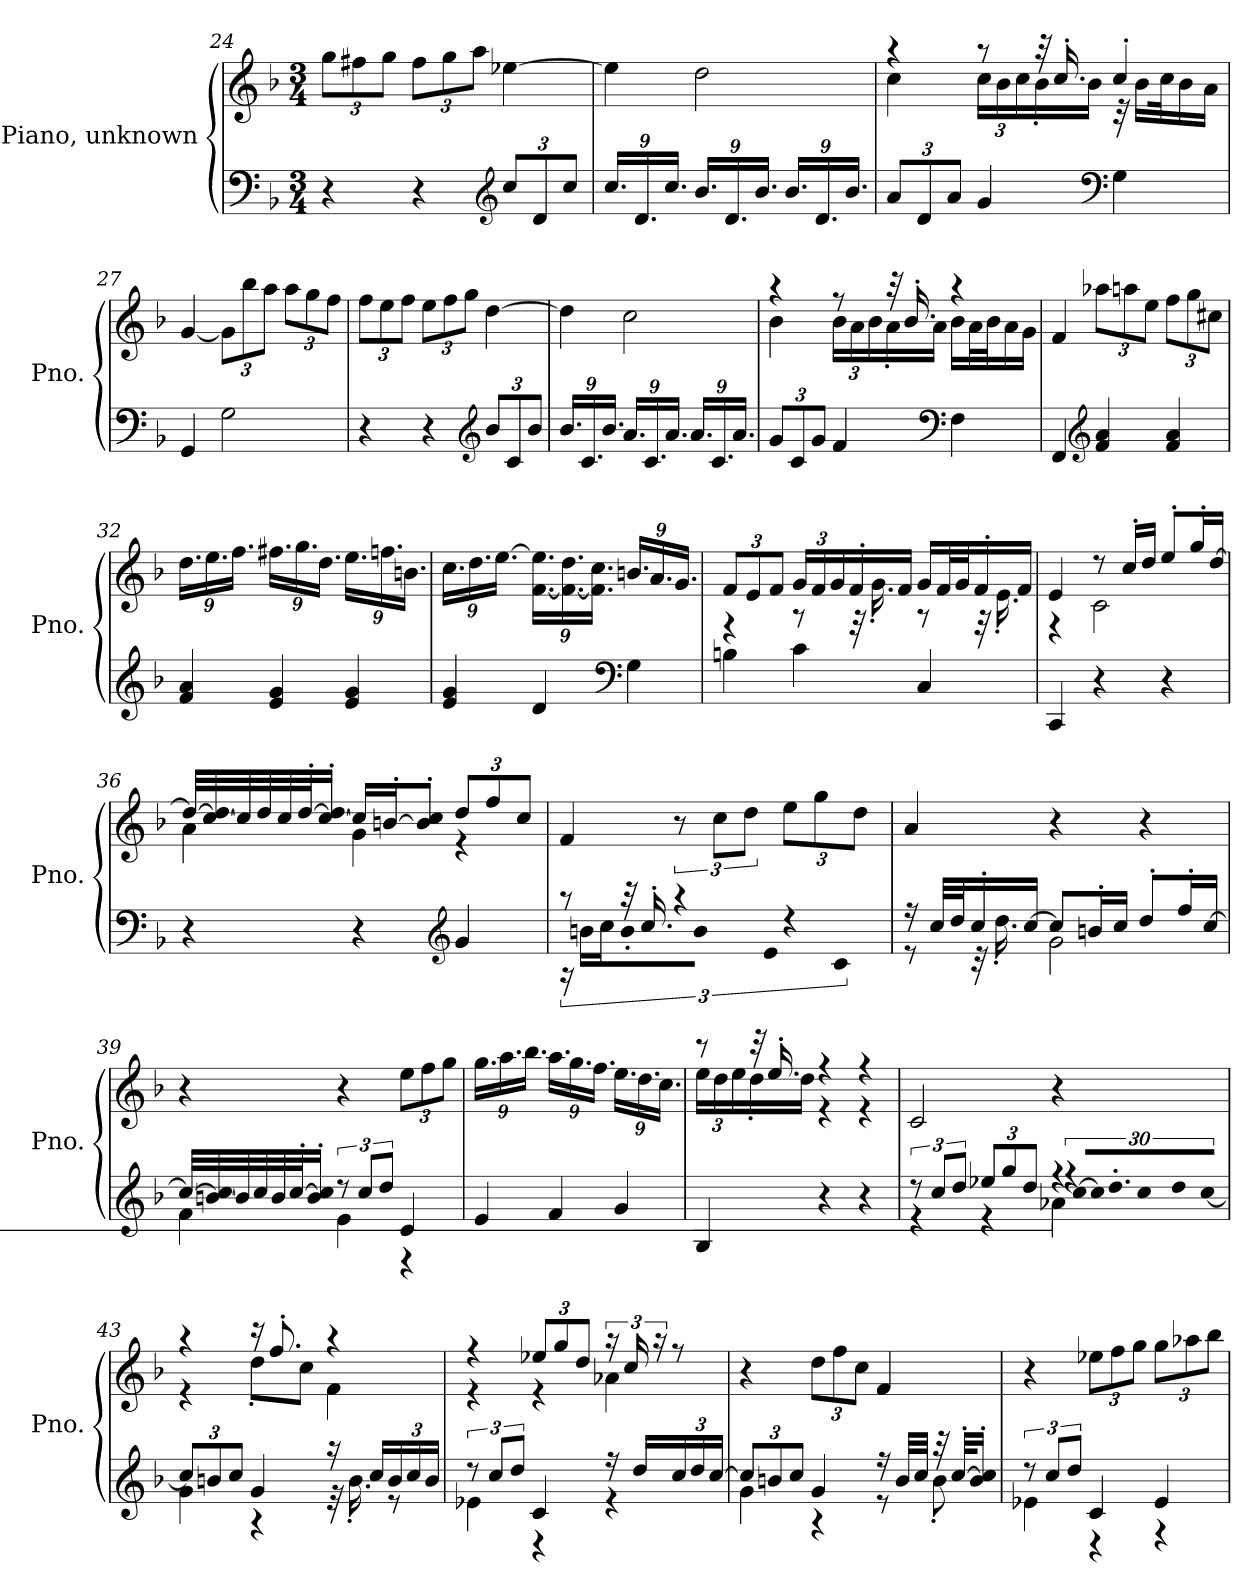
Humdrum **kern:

**kern	**kern
*part1	*part1
*staff2	*staff1
*I"Piano, unknown	*
*I'Pno.	*
*clefF4	*clefG2
*k[b-]	*k[b-]
*M3/4	*M3/4
*	*Xbrackettup
=24	=24
4r	12gg\L
.	12ff#X\
.	12gg\J
4r	12ff#\L
.	12gg\
.	12aa\J
*clefG2	*
*Xbrackettup	*
12cc/L	[4ee-X\
12d/	.
12cc/J	.
!!LO:LB:g=z
=25	=25
18.cc/LL	4ee-\]
18.d/	.
18.cc/JJ	.
18.b-/LL	2dd\
18.d/	.
18.b-/JJ	.
18.b-/LL	.
18.d/	.
18.b-/JJ	.
=26	=26
*	*^
12a/L	4r	4cc\
12d/	.	.
12a/J	.	.
4g/	8r	24cc\LL
.	.	24b-\
.	.	24cc\
.	32r	16b-'\
.	16.cc'/	.
.	.	16b-\JJ
*clefF4	*	*
4G\	4cc'/	32r
.	.	16b-\LL
.	.	32cc\K
.	.	16b-\
.	.	16a\JJ
*	*v	*v
=27	=27
4GG/	[4g/
2G\	12g\L]
.	12bb-\
.	12aa\J
.	12aa\L
.	12gg\
.	12ff\J
!!LO:LB:g=z
=28	=28
4r	12ff\L
.	12ee\
.	12ff\J
4r	12ee\L
.	12ff\
.	12gg\J
*clefG2	*
12b-/L	[4dd\
12c/	.
12b-/J	.
=29	=29
18.b-/LL	4dd\]
18.c/	.
18.b-/JJ	.
18.a/LL	2cc\
18.c/	.
18.a/JJ	.
18.a/LL	.
18.c/	.
18.a/JJ	.
=30	=30
*	*^
12g/L	4r	4b-\
12c/	.	.
12g/J	.	.
4f/	8r	24b-\LL
.	.	24a\
.	.	24b-\
.	32r	16a'\
.	16.b-'/	.
.	.	16a\JJ
*clefF4	*	*
4F\	4r	16b-\LL
.	.	32a\L
.	.	32b-\J
.	.	16a\
.	.	16g\JJ
*	*v	*v
!!LO:LB:g=z
=31	=31
4FF/	4f/
*clefG2	*
4f/ 4a/	12aa-X\L
.	12aan\
.	12ee\J
4f/ 4a/	12ff\L
.	12gg\
.	12cc#X\J
=32	=32
4f/ 4a/	18.dd\LL
.	18.ee\
.	18.ff\JJ
4e/ 4g/	18.ff#X\LL
.	18.gg\
.	18.dd\JJ
4e/ 4g/	18.ee\LL
.	18.ffn\
.	18.bn\JJ
=33	=33
4e/ 4g/	18.cc\LL
.	18.dd\
.	[18.ee\JJ
4d/	[18.f\ 18.ee\]LL
.	18.f\_ 18.dd\
.	18.f\] 18.cc\JJ
*clefF4	*
4G\	18.bn/LL
.	18.a/
.	18.g/JJ
!!LO:PB:g=z
=34	=34
*	*^
4Bn\	12f/L	4r
.	12e/	.
.	12f/J	.
4c\	24g/LL	8r
.	24f/	.
.	24g/	.
.	16f'/	32r
.	.	16.g'\
.	16f/JJ	.
4C/	16g/LL	8r
.	32f/L	.
.	32g/J	.
.	16f'/	32r
.	.	16.e'\
.	16f/JJ	.
=35	=35	=35
4CC/	4e/	4r
4r	8r	2c\
.	16cc'/LL	.
.	16dd/JJ	.
4r	8ee'/L	.
.	16gg'/L	.
.	[16dd/JJ	.
=36	=36	=36
4r	32dd/LLL_	4a\
.	[32cc/ 32dd/]	.
.	32cc/]	.
.	32dd/	.
.	32cc/	.
.	[32dd'/J	.
.	[16cc/' 16dd/]'JJ	.
4r	16cc/LL]	4g\
.	[16bn'/J	.
.	8b/]' 8cc/'J	.
*clefG2	*	*
4g/	12dd/L	4r
.	12ff/	.
.	12cc/J	.
*	*v	*v
!!LO:LB:g=z
=37	=37
*^	*
*	*brackettup	*
8r	24r	4f/
.	24bn\LL	.
.	24cc\	.
32r	16b'\	.
16.cc'/	.	.
.	16b\JJ	.
*	*	*brackettup
4r	4e\	12r
.	.	12cc\L
.	.	12dd\J
*	*	*Xbrackettup
4r	4c\	12ee\L
.	.	12gg\
.	.	12dd\J
=38	=38	=38
16r	8r	4a/
32cc/LLL	.	.
32dd/J	.	.
16cc'/	32r	.
.	16.dd'\	.
[16cc/JJ	.	.
8cc/L]	2g\	4r
16bn'/L	.	.
16cc/JJ	.	.
8dd'/L	.	4r
16ff'/L	.	.
[16cc/JJ	.	.
=39	=39	=39
32cc/LLL_	4f\	4r
[32bn/ 32cc/]	.	.
32b/]	.	.
32cc/	.	.
32b/	.	.
[32cc'/J	.	.
16b/' 16cc/]'JJ	.	.
12r	4e\	4r
12cc/L	.	.
12dd/J	.	.
4c/	4r	12ee\L
.	.	12ff\
.	.	12gg\J
*v	*v	*
!!LO:LB:g=z
=40	=40
4e/	18.gg\LL
.	18.aa\
.	18.bb-\JJ
4f/	18.aa\LL
.	18.gg\
.	18.ff\JJ
4g/	18.ee\LL
.	18.dd\
.	18.cc\JJ
=41	=41
*	*^
4G/	8r	24ee\LL
.	.	24dd\
.	.	24ee\
.	32r	16dd'\
.	16.ee'/	.
.	.	16dd\JJ
4r	4r	4r
4r	4r	4r
*	*v	*v
=42	=42
*^	*
12r	4r	2c/
12cc/L	.	.
12dd/J	.	.
*Xbrackettup	*	*
12ee-X/L	4r	.
12gg/	.	.
12dd/J	.	.
*brackettup	*	*
!LO:N:vis=32	!	!
640%23r	4a-X\	4r
!LO:N:vis=64	!	!
960%17r	.	.
!LO:N:vis=64	!	!
[960%17cc/LLLL	.	.
!LO:N:vis=64	!	!
960%17cc/J]	.	.
!LO:N:vis=32.	!	!
1920%103dd'/	.	.
!LO:N:vis=32	!	!
640%23cc/	.	.
!LO:N:vis=32	!	!
640%23dd/	.	.
!LO:N:vis=32	!	!
[640%23cc/JJJ	.	.
.	1920ryy	1920ryy
!!LO:LB:g=z
=43	=43	=43
*Xbrackettup	*	*
*	*	*^
12cc/L]	4g\	4r	4r
12bn/	.	.	.
12cc/J	.	.	.
4g/	4r	16r	8dd'\L
.	.	8.ff'/	.
.	.	.	8cc\J
16r	32r	4r	4f\
.	16.b'\	.	.
16cc/LL	.	.	.
24b/	8r	.	.
24cc/	.	.	.
24b/JJ	.	.	.
=44	=44	=44	=44
*brackettup	*	*	*
12r	4e-X\	4r	4r
12cc/L	.	.	.
12dd/J	.	.	.
4c/	4r	12ee-X/L	4r
.	.	12gg/	.
.	.	12dd/J	.
*	*	*brackettup	*
16r	4r	24r	4a-X\
.	.	24cc/	.
16dd/LL	.	.	.
.	.	24r	.
*Xbrackettup	*	*	*
24cc/	.	8r	.
24dd/	.	.	.
[24cc/JJ	.	.	.
*	*	*v	*v
=45	=45	=45
12cc/L]	4g\	4r
12bn/	.	.
12cc/J	.	.
*	*	*Xbrackettup
4g/	4r	12dd\L
.	.	12ff\
.	.	12cc\J
16r	8r	4f/
32b/LLL	.	.
32cc/JJJ	.	.
32r	8b'\	.
[32cc'/KLL	.	.
16b/' 16cc/]'JJ	.	.
!!LO:LB:g=z
=46	=46	=46
*brackettup	*	*
12r	4e-X\	4r
12cc/L	.	.
12dd/J	.	.
4c/	4r	12ee-X\L
.	.	12ff\
.	.	12gg\J
4e-/	4r	12gg\L
.	.	12aa-X\
.	.	12bb-\J
*v	*v	*
=	=
*-	*-
